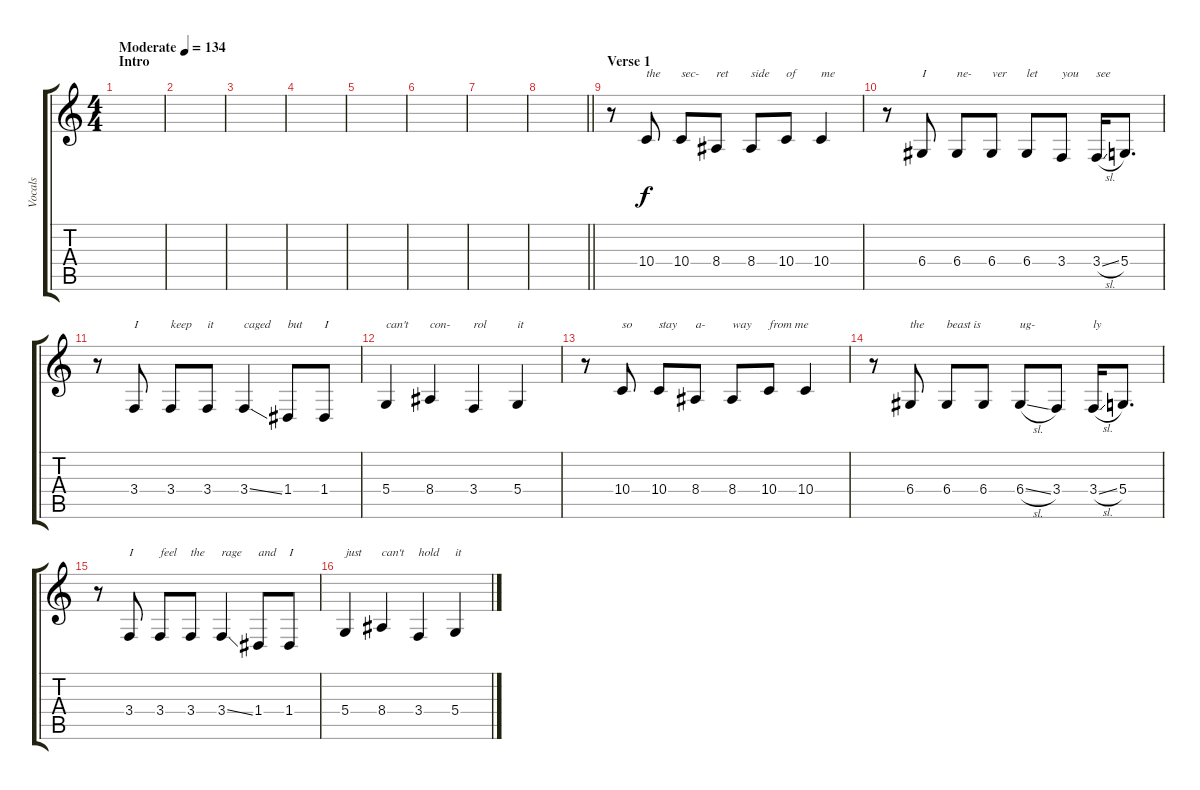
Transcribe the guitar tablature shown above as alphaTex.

\track ("Vocals" "Vocals") {instrument lead2sawtooth}
\staff {score tabs}
\tuning (E4 B3 G3 D3 A2 E2) {hide}
\ts (4 4)
\section ("" "Intro")
\tempo (134 "Moderate")
\clef g2
\ks c
|
|
|
|
|
|
|
\barLineRight lightlight
|
\section ("" "Verse 1")
r.8 10.4.8{txt "the"} 10.4.8{txt "sec-"} 8.4.8{txt "ret"} 8.4.8{txt "side"} 10.4.8{txt "of"} 10.4.4{txt "me"} |
r.8 6.4.8{txt "I"} 6.4.8{txt "ne-"} 6.4.8{txt "ver"} 6.4.8{txt "let"} 3.4.8{txt "you"} 3.4{sl}.16{txt "see"} 5.4.8{d} |
r.8 3.4.8{txt "I"} 3.4.8{txt "keep"} 3.4.8{txt "it"} 3.4{ss}.4{txt "caged"} 1.4.8{txt "but"} 1.4.8{txt "I"} |
5.4.4{txt "can't"} 8.4.4{txt "con-"} 3.4.4{txt "rol"} 5.4.4{txt "it"} |
r.8 10.4.8{txt "so"} 10.4.8{txt "stay"} 8.4.8{txt "a-"} 8.4.8{txt "way"} 10.4.8{txt "from me"} 10.4.4 |
r.8 6.4.8{txt "the"} 6.4.8{txt "beast is"} 6.4.8 6.4{sl}.8{txt "ug-"} 3.4.8 3.4{sl}.16{txt "ly"} 5.4.8{d} |
r.8 3.4.8{txt "I"} 3.4.8{txt "feel"} 3.4.8{txt "the"} 3.4{ss}.4{txt "rage"} 1.4.8{txt "and"} 1.4.8{txt "I"} |
5.4.4{txt "just"} 8.4.4{txt "can't"} 3.4.4{txt "hold"} 5.4.4{txt "it"}
